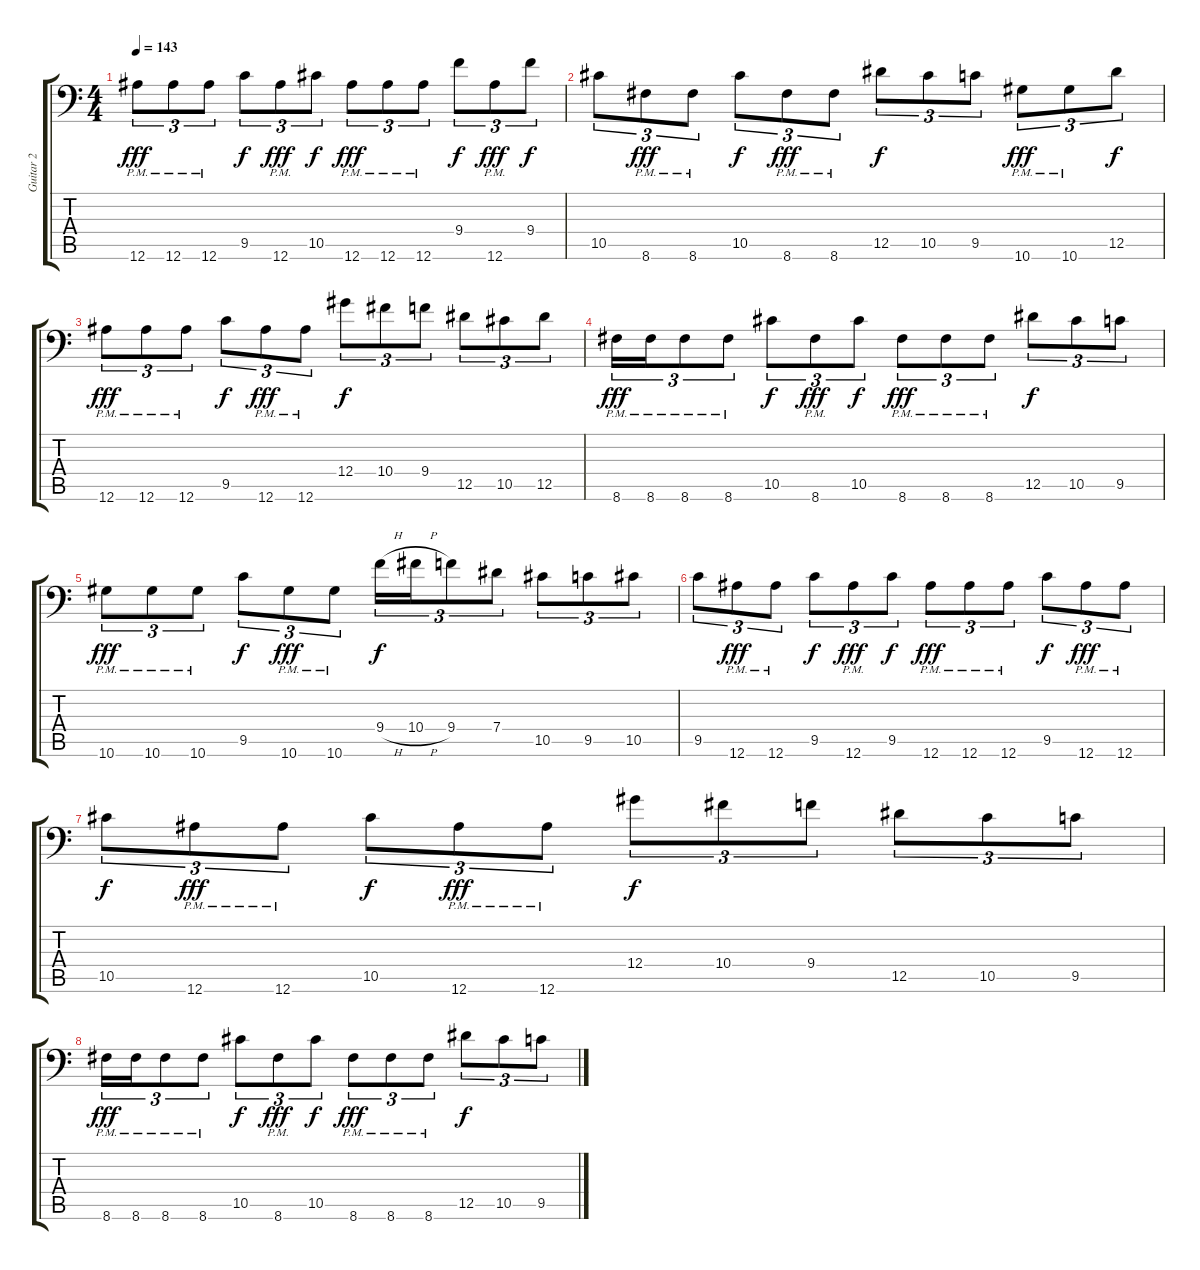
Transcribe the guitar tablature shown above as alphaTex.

\track ("Guitar 2" "Guitar 2") {instrument distortionguitar}
\staff {score tabs}
\tuning (Bb3 F3 Db3 Ab2 Eb2 Bb1) {hide}
\ts (4 4)
\tempo 143
\clef f4
\ks c
12.6{pm}.8{tu (3 2) dy fff} 12.6{pm}.8{tu (3 2)} 12.6{pm}.8{tu (3 2)} 9.5.8{tu (3 2) dy f} 12.6{pm}.8{tu (3 2) dy fff} 10.5.8{tu (3 2) dy f} 12.6{pm}.8{tu (3 2) dy fff} 12.6{pm}.8{tu (3 2)} 12.6{pm}.8{tu (3 2)} 9.4.8{tu (3 2) dy f} 12.6{pm}.8{tu (3 2) dy fff} 9.4.8{tu (3 2) dy f} |
10.5.8{tu (3 2)} 8.6{pm}.8{tu (3 2) dy fff} 8.6{pm}.8{tu (3 2)} 10.5.8{tu (3 2) dy f} 8.6{pm}.8{tu (3 2) dy fff} 8.6{pm}.8{tu (3 2)} 12.5.8{tu (3 2) dy f} 10.5.8{tu (3 2)} 9.5.8{tu (3 2)} 10.6{pm}.8{tu (3 2) dy fff} 10.6{pm}.8{tu (3 2)} 12.5.8{tu (3 2) dy f} |
12.6{pm}.8{tu (3 2) dy fff} 12.6{pm}.8{tu (3 2)} 12.6{pm}.8{tu (3 2)} 9.5.8{tu (3 2) dy f} 12.6{pm}.8{tu (3 2) dy fff} 12.6{pm}.8{tu (3 2)} 12.4.8{tu (3 2) dy f} 10.4.8{tu (3 2)} 9.4.8{tu (3 2)} 12.5.8{tu (3 2)} 10.5.8{tu (3 2)} 12.5.8{tu (3 2)} |
8.6{pm}.16{tu (3 2) dy fff} 8.6{pm}.16{tu (3 2)} 8.6{pm}.8{tu (3 2)} 8.6{pm}.8{tu (3 2)} 10.5.8{tu (3 2) dy f} 8.6{pm}.8{tu (3 2) dy fff} 10.5.8{tu (3 2) dy f} 8.6{pm}.8{tu (3 2) dy fff} 8.6{pm}.8{tu (3 2)} 8.6{pm}.8{tu (3 2)} 12.5.8{tu (3 2) dy f} 10.5.8{tu (3 2)} 9.5.8{tu (3 2)} |
10.6{pm}.8{tu (3 2) dy fff} 10.6{pm}.8{tu (3 2)} 10.6{pm}.8{tu (3 2)} 9.5.8{tu (3 2) dy f} 10.6{pm}.8{tu (3 2) dy fff} 10.6{pm}.8{tu (3 2)} 9.4{h}.16{tu (3 2) dy f} 10.4{h}.16{tu (3 2)} 9.4.8{tu (3 2)} 7.4.8{tu (3 2)} 10.5.8{tu (3 2)} 9.5.8{tu (3 2)} 10.5.8{tu (3 2)} |
9.5.8{tu (3 2)} 12.6{pm}.8{tu (3 2) dy fff} 12.6{pm}.8{tu (3 2)} 9.5.8{tu (3 2) dy f} 12.6{pm}.8{tu (3 2) dy fff} 9.5.8{tu (3 2) dy f} 12.6{pm}.8{tu (3 2) dy fff} 12.6{pm}.8{tu (3 2)} 12.6{pm}.8{tu (3 2)} 9.5.8{tu (3 2) dy f} 12.6{pm}.8{tu (3 2) dy fff} 12.6{pm}.8{tu (3 2)} |
10.5.8{tu (3 2) dy f} 12.6{pm}.8{tu (3 2) dy fff} 12.6{pm}.8{tu (3 2)} 10.5.8{tu (3 2) dy f} 12.6{pm}.8{tu (3 2) dy fff} 12.6{pm}.8{tu (3 2)} 12.4.8{tu (3 2) dy f} 10.4.8{tu (3 2)} 9.4.8{tu (3 2)} 12.5.8{tu (3 2)} 10.5.8{tu (3 2)} 9.5.8{tu (3 2)} |
8.6{pm}.16{tu (3 2) dy fff} 8.6{pm}.16{tu (3 2)} 8.6{pm}.8{tu (3 2)} 8.6{pm}.8{tu (3 2)} 10.5.8{tu (3 2) dy f} 8.6{pm}.8{tu (3 2) dy fff} 10.5.8{tu (3 2) dy f} 8.6{pm}.8{tu (3 2) dy fff} 8.6{pm}.8{tu (3 2)} 8.6{pm}.8{tu (3 2)} 12.5.8{tu (3 2) dy f} 10.5.8{tu (3 2)} 9.5.8{tu (3 2)}
